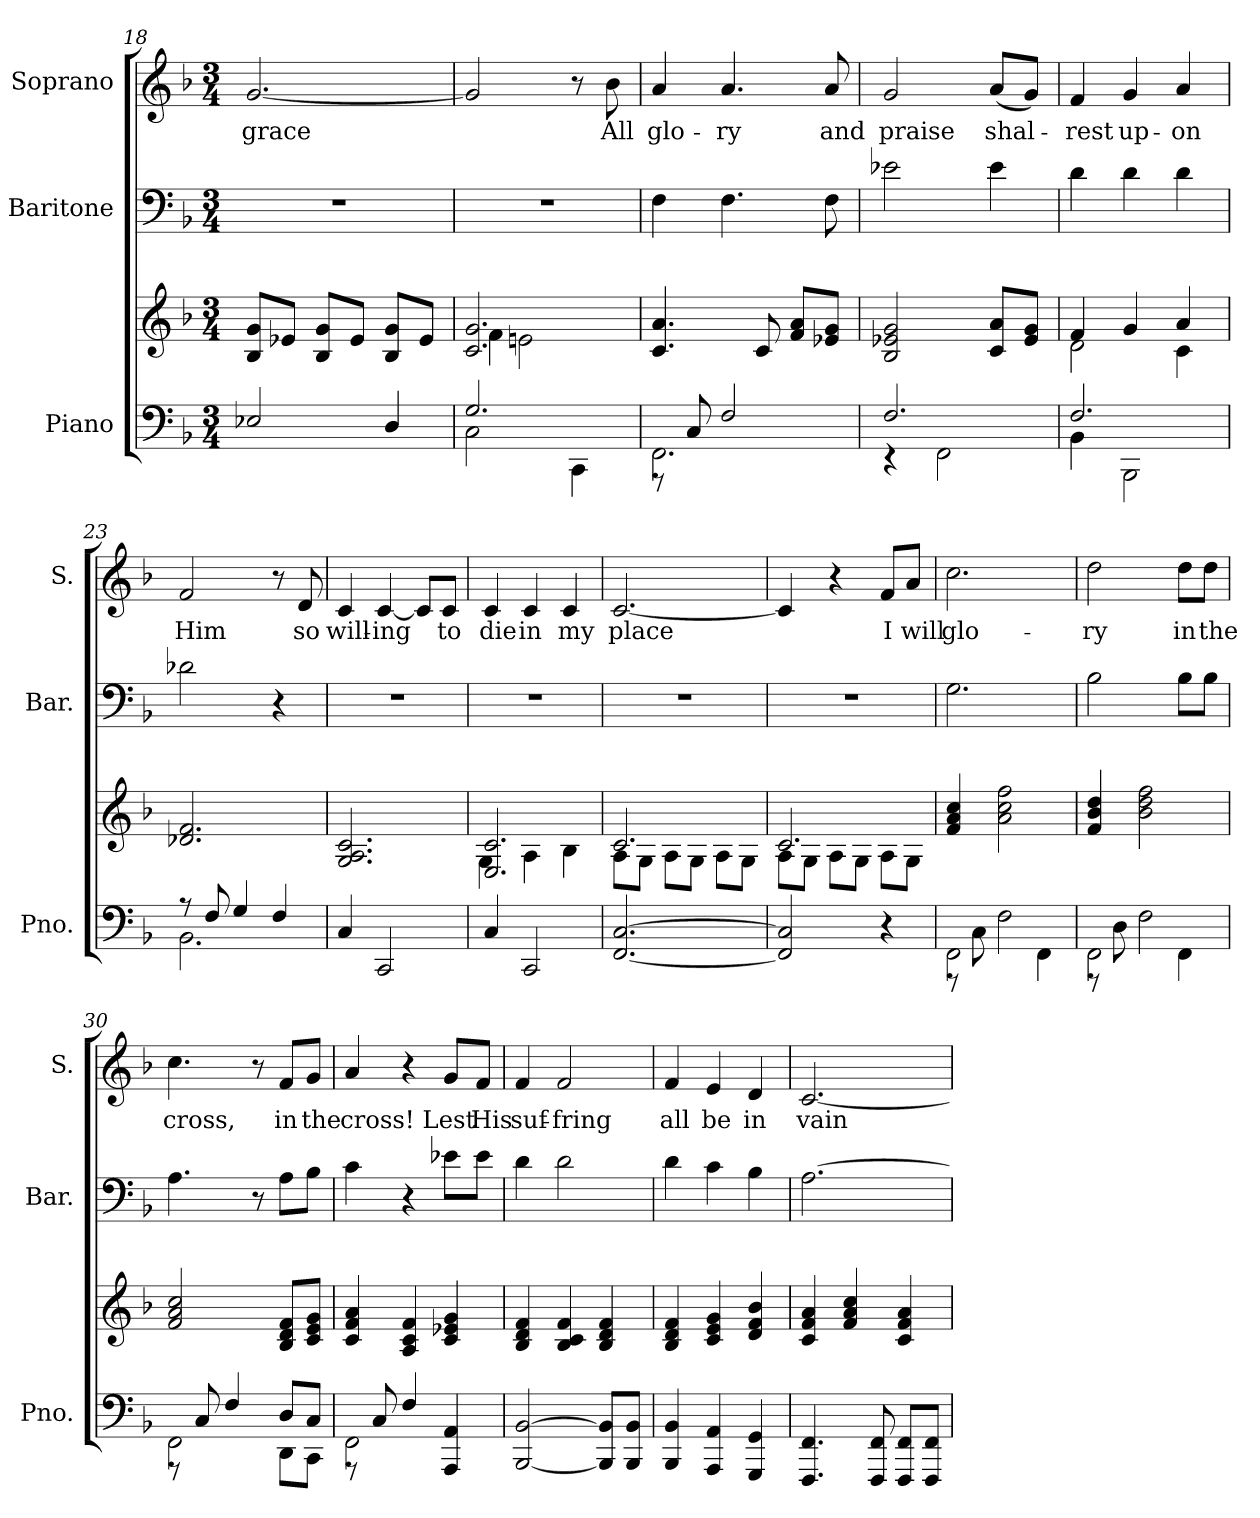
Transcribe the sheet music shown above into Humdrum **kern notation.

**kern	**kern	**kern	**kern	**text
*part3	*part3	*part2	*part1	*part1
*staff4	*staff3	*staff2	*staff1	*staff1
*I"Piano	*	*I"Baritone	*I"Soprano	*
*I'Pno.	*	*I'Bar.	*I'S.	*
!!LO:LB:g=z
*clefF4	*clefG2	*clefF4	*clefG2	*
*k[b-]	*k[b-]	*k[b-]	*k[b-]	*
*F:	*F:	*F:	*F:	*
*M3/4	*M3/4	*M3/4	*M3/4	*
=18	=18	=18	=18	=18
2E-X/	8B-i/ 8g/L	2.r	[2.g/	grace
.	8e-X/J	.	.	.
.	8B-/ 8g/L	.	.	.
.	8e-/J	.	.	.
4D/	8B-/ 8g/L	.	.	.
.	8e-/J	.	.	.
=19	=19	=19	=19	=19
*^	*^	*	*	*
2C\	2.G/	2.c/ 2.g/	4f\	2.r	2g/]	.
.	.	.	2eni\	.	.	.
4CC\	.	.	.	.	8r	.
.	.	.	.	.	8b-\	All
*	*	*v	*v	*	*	*
=20	=20	=20	=20	=20	=20
2.FF\	8r	4.c/ 4.a/	4F\	4a/	glo-
.	8C/	.	.	.	.
.	2F/	.	4.F\	4.a/	-ry
.	.	8c/	.	.	.
.	.	8f/ 8a/L	.	.	.
.	.	8e-X/ 8g/J	8F\	8a/	and
=21	=21	=21	=21	=21	=21
4rEE	2.F/	2B-/ 2e-X/ 2g/	2e-X\	2g/	praise
2FF\	.	.	.	.	.
.	.	8c/ 8a/L	4e-\	(8a/L	shal-
.	.	8e-/ 8g/J	.	8g/J)	.
=22	=22	=22	=22	=22	=22
*	*	*^	*	*	*
2.F/	4BB-\	4f/	2d\	4d\	4f/	-rest
.	2BBB-\	4g/	.	4d\	4g/	up-
.	.	4a/	4c\	4d\	4a/	-on
*	*	*v	*v	*	*	*
!!LO:PB:g=z
=23	=23	=23	=23	=23	=23
8r	2.BB-\	2.d-X/ 2.f/	2d-X\	2f/	Him
8F/	.	.	.	.	.
4G/	.	.	.	.	.
4F/	.	.	4r	8r	.
.	.	.	.	8d/	so
*v	*v	*	*	*	*
=24	=24	=24	=24	=24
4C/	2.G/ 2.A/ 2.c/	2.r	4c/	will-
2CC/	.	.	[4c/	-ing
.	.	.	8c/L]	.
.	.	.	8c/J	to
=25	=25	=25	=25	=25
*	*^	*	*	*
4C/	2.E/ 2.c/	4G\	2.r	4c/	die
2CC/	.	4A\	.	4c/	in
.	.	4B-\	.	4c/	my
=26	=26	=26	=26	=26	=26
[2.FF/ [2.C/	2.c/	8A\L	2.r	[2.c/	place
.	.	8G\J	.	.	.
.	.	8A\L	.	.	.
.	.	8G\J	.	.	.
.	.	8A\L	.	.	.
.	.	8G\J	.	.	.
=27	=27	=27	=27	=27	=27
2FF/] 2C/]	2.c/	8A\L	2.r	4c/]	.
.	.	8G\J	.	.	.
.	.	8A\L	.	4r	.
.	.	8G\J	.	.	.
4r	.	8A\L	.	8f/L	I
.	.	8G\J	.	8a/J	will
*	*v	*v	*	*	*
=28	=28	=28	=28	=28
*^	*	*	*	*
2FF\	8r	4f/ 4a/ 4cc/	2.G\	2.cc\	glo-
.	8C\	.	.	.	.
.	2F\	2a\ 2cc\ 2ff\	.	.	.
4FF\	.	.	.	.	.
!!LO:LB:g=z
=29	=29	=29	=29	=29	=29
2FF\	8r	4f/ 4b-/ 4dd/	2B-\	2dd\	-ry
.	8D\	.	.	.	.
.	2F\	2b-\ 2dd\ 2ff\	.	.	.
4FF\	.	.	8B-\L	8dd\L	in
.	.	.	8B-\J	8dd\J	the
=30	=30	=30	=30	=30	=30
2FF\	8r	2f/ 2a/ 2cc/	4.A\	4.cc\	cross,
.	8C/	.	.	.	.
.	4F/	.	.	.	.
.	.	.	8r	8r	.
8DD\L	8D/L	8B-/ 8d/ 8f/L	8A\L	8f/L	in
8CC\J	8C/J	8c/ 8e/ 8g/J	8B-\J	8g/J	the
=31	=31	=31	=31	=31	=31
2FF\	8r	4c/ 4f/ 4a/	4c\	4a/	cross!
.	8C/	.	.	.	.
.	4F/	4A/ 4c/ 4f/	4r	4r	.
4AAA/ 4AA/	4ryy	4c/ 4e-X/ 4g/	8e-X\L	8g/L	Lest
.	.	.	8e-\J	8f/J	His
*v	*v	*	*	*	*
=32	=32	=32	=32	=32
[2BBB-/ [2BB-/	4B-/ 4d/ 4f/	4d\	4f/	suf-
.	4B-/ 4c/ 4f/	2d\	2f/	-fring
8BBB-/] 8BB-/]L	4B-/ 4d/ 4f/	.	.	.
8BBB-/ 8BB-/J	.	.	.	.
=33	=33	=33	=33	=33
4BBB-/ 4BB-/	4B-/ 4d/ 4f/	4d\	4f/	all
4AAA/ 4AA/	4c/ 4e/ 4g/	4c\	4e/	be
4GGG/ 4GG/	4d/ 4f/ 4b-/	4B-\	4d/	in
!!LO:LB:g=z
=34	=34	=34	=34	=34
4.FFF/ 4.FF/	4c/ 4f/ 4a/	[2.A\	[2.c/	vain
.	4f/ 4a/ 4cc/	.	.	.
8FFF/ 8FF/	.	.	.	.
8FFF/ 8FF/L	4c/ 4f/ 4a/	.	.	.
8FFF/ 8FF/J	.	.	.	.
=	=	=	=	=
*-	*-	*-	*-	*-
